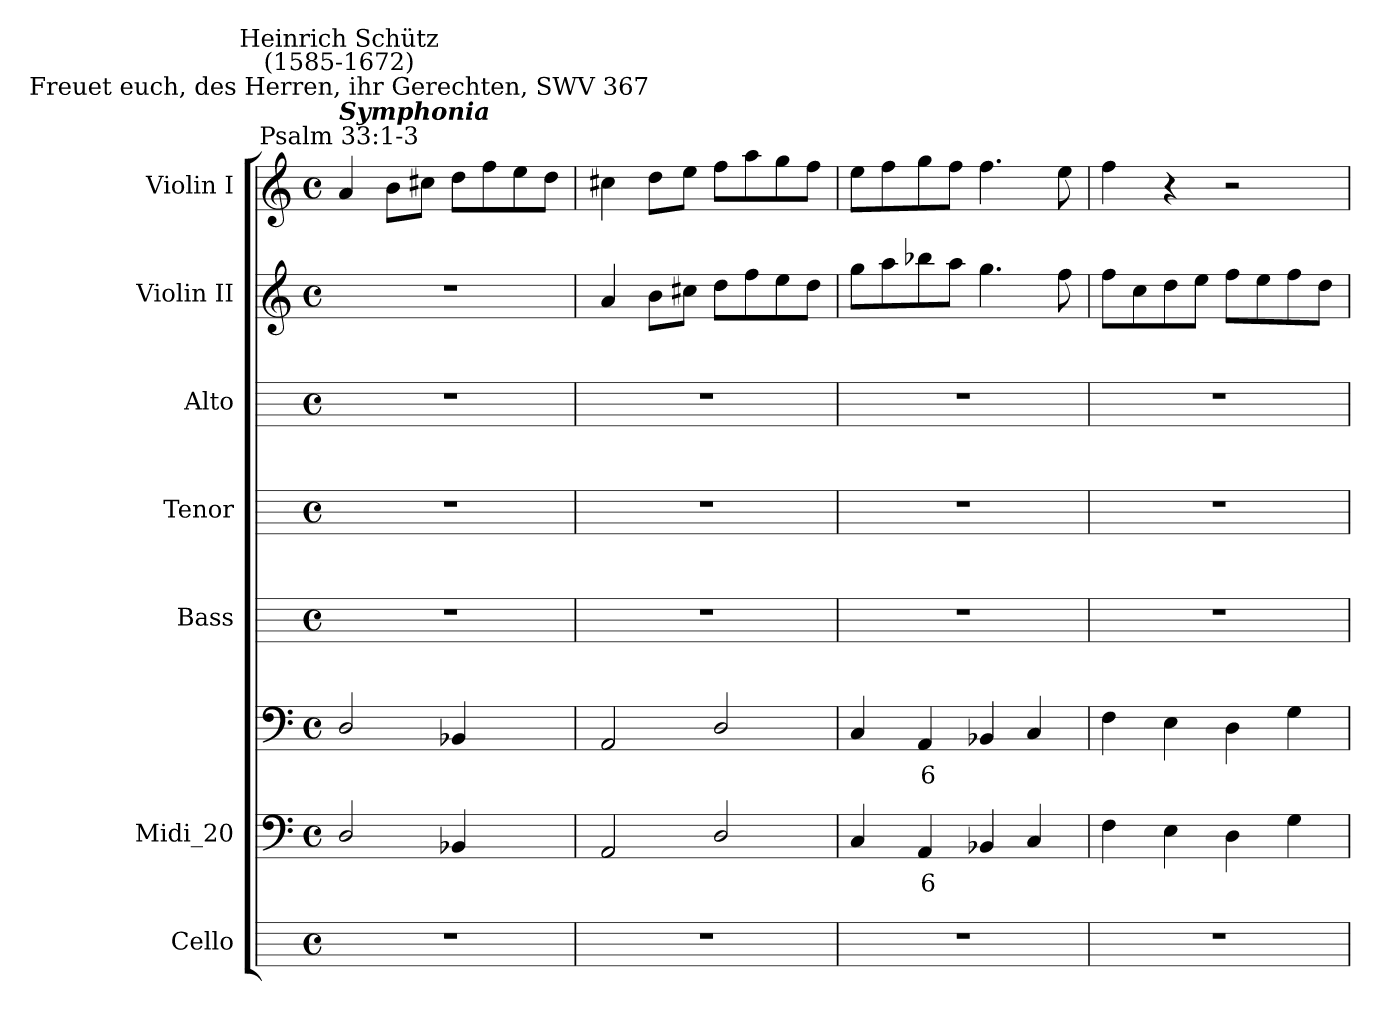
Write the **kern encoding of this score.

**kern	**kern	**text	**kern	**text	**kern	**kern	**kern	**kern	**kern
*part7	*part6	*part6	*part6	*part6	*part5	*part4	*part3	*part2	*part1
*staff8	*staff7	*staff7	*staff6	*staff6	*staff5	*staff4	*staff3	*staff2	*staff1
*I"Cello	*I"Midi_20	*	*	*	*I"Bass	*I"Tenor	*I"Alto	*I"Violin II	*I"Violin I
*	*	*	*	*	*I'B	*I'T	*I'A	*I'Vn II	*I'Vn I
*	*	*	*clefF4	*	*	*	*	*clefG2	*clefG2
*	*k[]	*	*k[]	*	*	*	*	*k[]	*k[]
*	*C:	*	*C:	*	*	*	*	*C:	*C:
*M4/4	*M4/4	*	*M4/4	*	*M4/4	*M4/4	*M4/4	*M4/4	*M4/4
*met(c)	*met(c)	*	*met(c)	*	*met(c)	*met(c)	*met(c)	*met(c)	*met(c)
=1	=1	=1	=1	=1	=1	=1	=1	=1	=1
!	!	!	!	!	!	!	!	!	!LO:TX:a:cj:t=Psalm 33&colon;1-3
!	!	!	!	!	!	!	!	!	!LO:TX:a:Bi:t=Symphonia
!	!	!	!	!	!	!	!	!	!LO:TX:a:cj:t=Freuet euch, des Herren, ihr Gerechten, SWV 367
!	!	!	!	!	!	!	!	!	!LO:TX:a:cj:t=Heinrich Schütz\n(1585-1672)
1r	2D/	.	2D/	.	1r	1r	1r	1r	4a
.	.	.	.	.	.	.	.	.	8bL
.	.	.	.	.	.	.	.	.	8cc#XJ
.	4BB-X	.	4BB-X	.	.	.	.	.	8ddL
.	.	.	.	.	.	.	.	.	8ff
!	!	!LO:LY:b	!	!LO:LY:b	!	!	!	!	!
.	[8GGyy	6	[8GGyy	6	.	.	.	.	8ee
!	!	!LO:LY:b	!	!LO:LY:b	!	!	!	!	!
.	8GGLyy]	5	8GGLyy]	5	.	.	.	.	8ddJ
=2	=2	=2	=2	=2	=2	=2	=2	=2	=2
1r	2AA	.	2AA	.	1r	1r	1r	4a	4cc#X
.	.	.	.	.	.	.	.	8bL	8ddL
.	.	.	.	.	.	.	.	8cc#XJ	8eeJ
.	2D/	.	2D/	.	.	.	.	8ddL	8ffL
.	.	.	.	.	.	.	.	8ff	8aa
.	.	.	.	.	.	.	.	8ee	8gg
.	.	.	.	.	.	.	.	8ddJ	8ffJ
=3	=3	=3	=3	=3	=3	=3	=3	=3	=3
1r	4C	.	4C	.	1r	1r	1r	8ggL	8eeL
.	.	.	.	.	.	.	.	8aa	8ff
!	!	!LO:LY:b	!	!LO:LY:b	!	!	!	!	!
.	4AA	6	4AA	6	.	.	.	8bb-X	8gg
.	.	.	.	.	.	.	.	8aaJ	8ffJ
.	4BB-X	.	4BB-X	.	.	.	.	4.gg	4.ff
.	4C	.	4C	.	.	.	.	.	.
.	.	.	.	.	.	.	.	8ff	8ee
=4	=4	=4	=4	=4	=4	=4	=4	=4	=4
1r	4F	.	4F	.	1r	1r	1r	8ffL	4ff
.	.	.	.	.	.	.	.	8cc	.
.	4E	.	4E	.	.	.	.	8dd	4r
.	.	.	.	.	.	.	.	8eeJ	.
.	4D	.	4D	.	.	.	.	8ffL	2r
.	.	.	.	.	.	.	.	8ee	.
.	4G	.	4G	.	.	.	.	8ff	.
.	.	.	.	.	.	.	.	8ddJ	.
=	=	=	=	=	=	=	=	=	=
*-	*-	*-	*-	*-	*-	*-	*-	*-	*-
